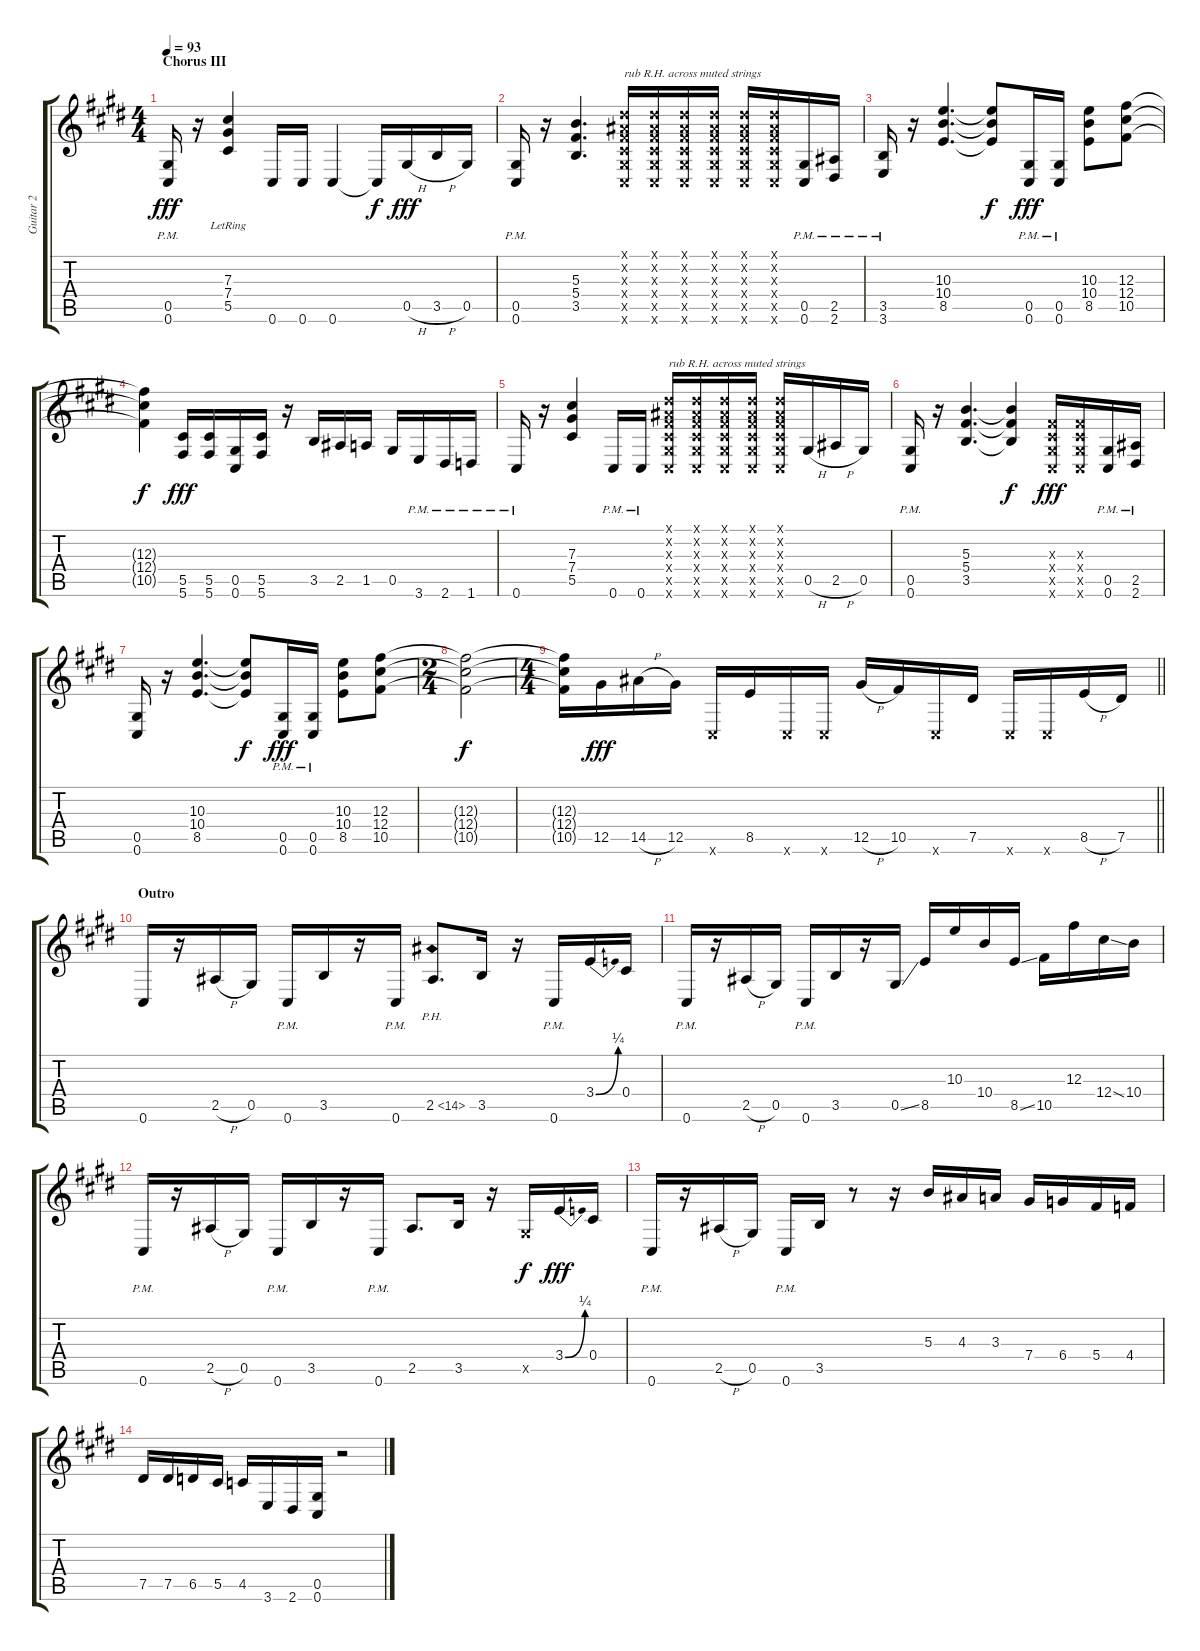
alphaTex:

\track ("Guitar 2" "Guitar 2") {instrument distortionguitar}
\staff {score tabs}
\tuning (Eb4 Bb3 Gb3 Db3 Ab2 Db2) {hide}
\ts (4 4)
\section ("" "Chorus III")
\tempo 93
\clef g2
\ks e
(0.5{pm} 0.6{pm}).16{dy fff} r.16 (7.3{lr} 7.4{lr} 5.5{lr}).4 0.6.16 0.6.16 0.6.4 0.6{t}.16{dy f} 0.5{h}.16{dy fff} 3.5{h}.16 0.5.16 |
(0.5 0.6{pm}).16 r.16 (5.3 5.4 3.5).4{d} (0.1{x} 0.2{x} 0.3{x} 0.4{x} 0.5{x} 0.6{x}).16{txt "rub R.H. across muted strings"} (0.1{x} 0.2{x} 0.3{x} 0.4{x} 0.5{x} 0.6{x}).16 (0.1{x} 0.2{x} 0.3{x} 0.4{x} 0.5{x} 0.6{x}).16 (0.1{x} 0.2{x} 0.3{x} 0.4{x} 0.5{x} 0.6{x}).16 (0.1{x} 0.2{x} 0.3{x} 0.4{x} 0.5{x} 0.6{x}).16 (0.1{x} 0.2{x} 0.3{x} 0.4{x} 0.5{x} 0.6{x}).16 (0.5{pm} 0.6{pm}).16 (2.5{pm} 2.6{pm}).16 |
(3.5{pm} 3.6{pm}).16 r.16 (10.3 10.4 8.5).4{d} (10.3{t} 10.4{t} 8.5{t}).8{dy f} (0.5{pm} 0.6{pm}).16{dy fff} (0.5{pm} 0.6{pm}).16 (10.3 10.4 8.5).8 (12.3 12.4 10.5).8 |
(12.3{t} 12.4{t} 10.5{t}).4{dy f} (5.5 5.6).16{dy fff} (5.5 5.6).16 (0.5 0.6).16 (5.5 5.6).16 r.16 3.5.16 2.5.16 1.5.16 0.5.16 3.6{pm}.16 2.6{pm}.16 1.6{pm}.16 |
0.6{pm}.16 r.16 (7.3 7.4 5.5).4 0.6{pm}.16 0.6{pm}.16 (0.1{x} 0.2{x} 0.3{x} 0.4{x} 0.5{x} 0.6{x}).16{txt "rub R.H. across muted strings"} (0.1{x} 0.2{x} 0.3{x} 0.4{x} 0.5{x} 0.6{x}).16 (0.1{x} 0.2{x} 0.3{x} 0.4{x} 0.5{x} 0.6{x}).16 (0.1{x} 0.2{x} 0.3{x} 0.4{x} 0.5{x} 0.6{x}).16 (0.1{x} 0.2{x} 0.3{x} 0.4{x} 0.5{x} 0.6{x}).16 0.5{h}.16 2.5{h}.16 0.5.16 |
(0.5 0.6{pm}).16 r.16 (5.3 5.4 3.5).4{d} (5.3{t} 5.4{t} 3.5{t}).4{dy f} (0.3{x} 0.4{x} 0.5{x} 0.6{x}).16{dy fff} (0.3{x} 0.4{x} 0.5{x} 0.6{x}).16 (0.5{pm} 0.6{pm}).16 (2.5{pm} 2.6{pm}).16 |
(0.5 0.6).16 r.16 (10.3 10.4 8.5).4{d} (10.3{t} 10.4{t} 8.5{t}).8{dy f} (0.5{pm} 0.6{pm}).16{dy fff} (0.5{pm} 0.6{pm}).16 (10.3 10.4 8.5).8 (12.3 12.4 10.5).8 |
\ts (2 4)
(12.3{t} 12.4{t} 10.5{t}).2{dy f} |
\ts (4 4)
\barLineRight lightlight
(12.3{t} 12.4{t} 10.5{t}).16 12.5.16{dy fff} 14.5{h}.16 12.5.16 0.6{x}.16 8.5.16 0.6{x}.16 0.6{x}.16 12.5{h}.16 10.5.16 0.6{x}.16 7.5.16 0.6{x}.16 0.6{x}.16 8.5{h}.16 7.5.16 |
\section ("" "Outro")
0.6.16 r.16 2.5{h}.16 0.5.16 0.6{pm}.16 3.5.16 r.16 0.6{pm}.16 2.5{ph 12}.8{d} 3.5.16 r.16 0.6{pm}.16 3.4{be (bend 0 0 60 1)}.16 0.4.16 |
0.6{pm}.16 r.16 2.5{h}.16 0.5.16 0.6{pm}.16 3.5.16 r.16 0.5{ss}.16 8.5.16 10.3.16 10.4.16 8.5{ss}.16 10.5.16 12.3.16 12.4{ss}.16 10.4.16 |
0.6{pm}.16 r.16 2.5{h}.16 0.5.16 0.6{pm}.16 3.5.16 r.16 0.6{pm}.16 2.5.8{d} 3.5.16 r.16 0.5{x}.16{dy f} 3.4{be (bend 0 0 60 1)}.16{dy fff} 0.4.16 |
0.6{pm}.16 r.16 2.5{h}.16 0.5.16 0.6{pm}.16 3.5.16 r.8 r.16 5.3.16 4.3.16 3.3.16 7.4.16 6.4.16 5.4.16 4.4.16 |
7.5.16 7.5.16 6.5.16 5.5.16 4.5.16 3.6.16 2.6.16 (0.5 0.6).16 r.2
